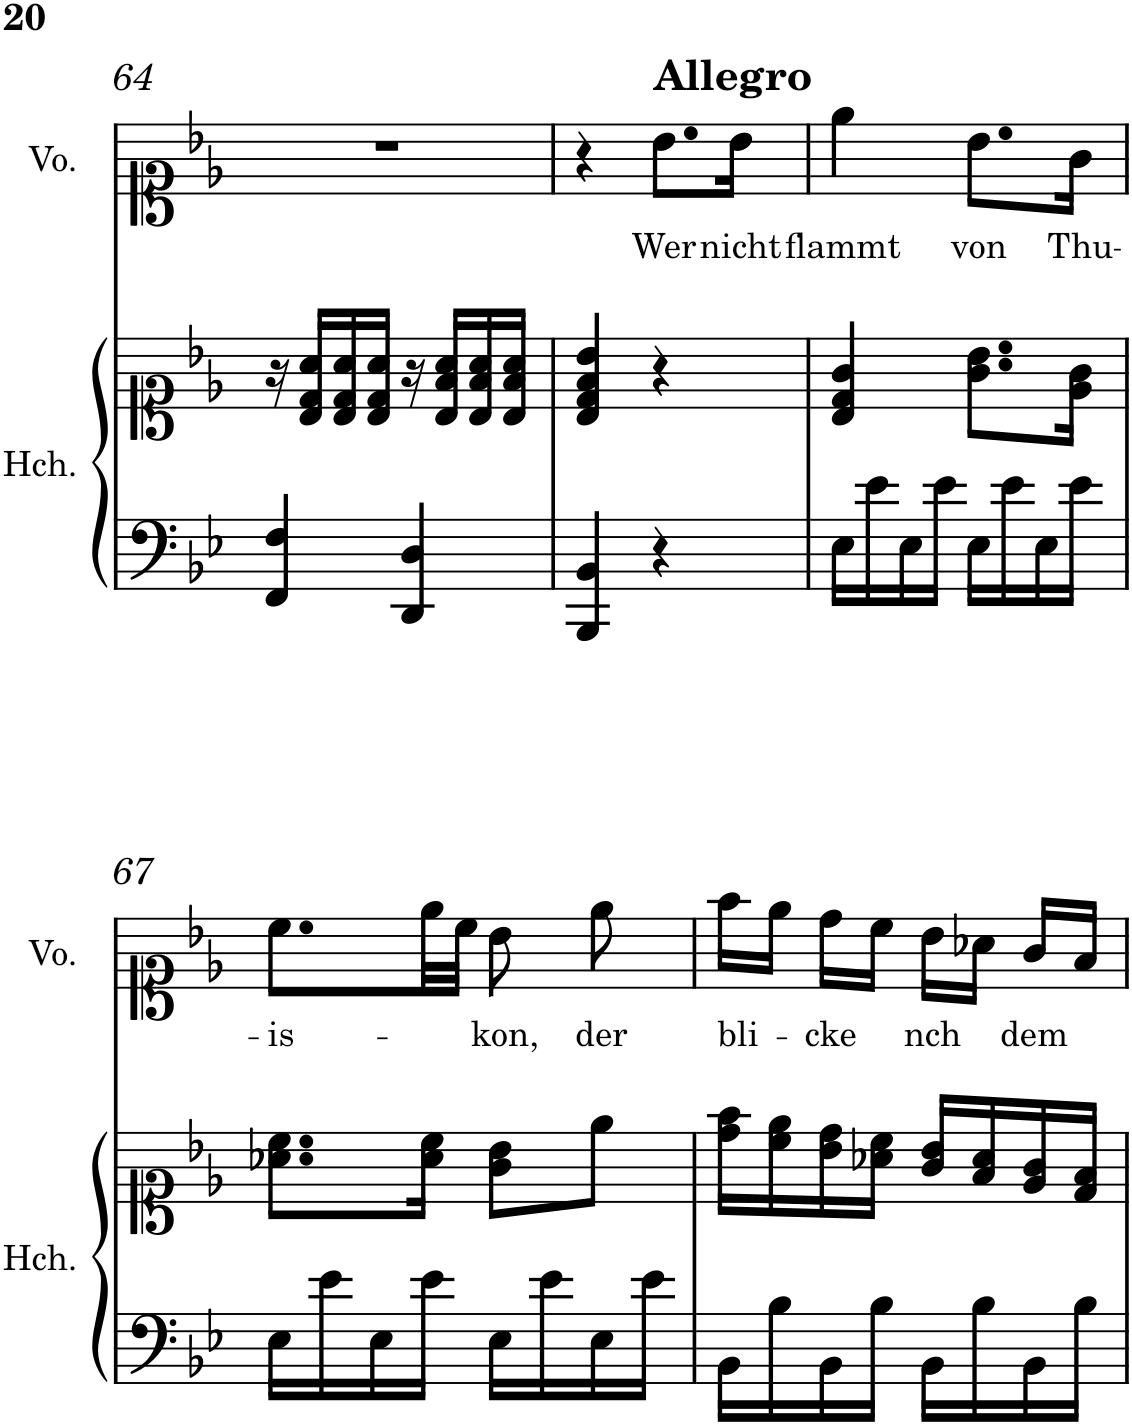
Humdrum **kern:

**kern	**kern	**kern	**text
*part2	*part2	*part1	*part1
*staff3	*staff2	*staff1	*staff1
*I"Harpsichord	*	*I"Voice	*
*I'Hch.	*	*I'Vo.	*
!!LO:PB:g=z
*clefF4	*clefC1	*clefC1	*
*k[b-e-]	*k[b-e-]	*k[b-e-]	*
*M2/4	*M2/4	*M2/4	*
=64	=64	=64	=64
4FF/ 4F/	16r	2r	.
.	16B-/ 16d/ 16a/LL	.	.
.	16B-/ 16d/ 16a/	.	.
.	16B-/ 16d/ 16a/JJ	.	.
4DD/ 4D/	16r	.	.
.	16B-/ 16f/ 16a/LL	.	.
.	16B-/ 16f/ 16a/	.	.
.	16B-/ 16f/ 16a/JJ	.	.
=65	=65	=65	=65
4BBB-/ 4BB-/	4B-/ 4d/ 4f/ 4b-/	4r	.
!	!	!LO:TX:a:B:t=Allegro	!
!	!	!	!LO:LY:b
4r	4r	8.b-\L	Wer
!	!	!	!LO:LY:b
.	.	16b-\Jk	nicht
=66	=66	=66	=66
!	!	!	!LO:LY:b
16E-\LL	4B-/ 4d/ 4g/	4ee-\	flammt
16e-\	.	.	.
16E-\	.	.	.
16e-\JJ	.	.	.
!	!	!	!LO:LY:b
16E-\LL	8.g\ 8.b-\L	8.b-\L	von
16e-\	.	.	.
16E-\	.	.	.
!	!	!	!LO:LY:b
16e-\JJ	16e-\ 16g\Jk	16g\Jk	Thu-
!!LO:LB:g=z
=67	=67	=67	=67
!	!	!	!LO:LY:b
16E-\LL	8.a-X\ 8.cc\L	8.cc\L	-is-
16e-\	.	.	.
16E-\	.	.	.
16e-\JJ	16a-\ 16cc\Jk	32ee-\LL	.
.	.	32cc\JJJ	.
!	!	!	!LO:LY:b
16E-\LL	8g\ 8b-\L	8b-\	-kon,
16e-\	.	.	.
!	!	!	!LO:LY:b
16E-\	8ee-\J	8ee-\	der
16e-\JJ	.	.	.
=68	=68	=68	=68
!	!	!	!LO:LY:b
16BB-\LL	16dd\ 16ff\LL	16ff\LL	bli-
16B-\	16cc\ 16ee-\	16ee-\JJ	.
!	!	!	!LO:LY:b
16BB-\	16b-\ 16dd\	16dd\LL	-cke
16B-\JJ	16a-X\ 16cc\JJ	16cc\JJ	.
!	!	!	!LO:LY:b
16BB-\LL	16g/ 16b-/LL	16b-\LL	nch
16B-\	16f/ 16a-/	16a-X\JJ	.
!	!	!	!LO:LY:b
16BB-\	16e-/ 16g/	16g/LL	dem
16B-\JJ	16d/ 16f/JJ	16f/JJ	.
=	=	=	=
*-	*-	*-	*-
